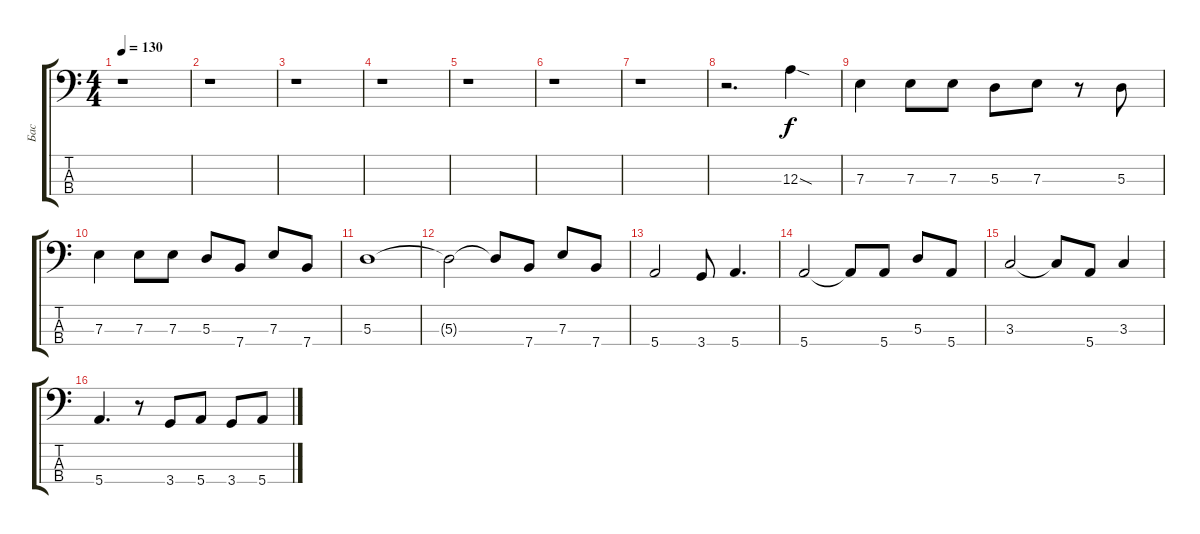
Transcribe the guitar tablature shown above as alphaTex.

\track ("Бас" "Бас") {instrument electricbassfinger}
\staff {score tabs}
\tuning (G2 D2 A1 E1) {hide}
\ts (4 4)
\tempo 130
\clef f4
\ks c
r.1{dy f} |
r.1 |
r.1 |
r.1 |
r.1 |
r.1 |
r.1 |
r.2{d} 12.3{sod}.4 |
7.3.4 7.3.8 7.3.8 5.3.8 7.3.8 r.8 5.3.8 |
7.3.4 7.3.8 7.3.8 5.3.8 7.4.8 7.3.8 7.4.8 |
5.3.1 |
5.3{t}.2 5.3{t}.8 7.4.8 7.3.8 7.4.8 |
5.4.2 3.4.8 5.4.4{d} |
5.4.2 5.4{t}.8 5.4.8 5.3.8 5.4.8 |
3.3.2 3.3{t}.8 5.4.8 3.3.4 |
5.4.4{d} r.8 3.4.8 5.4.8 3.4.8 5.4.8
